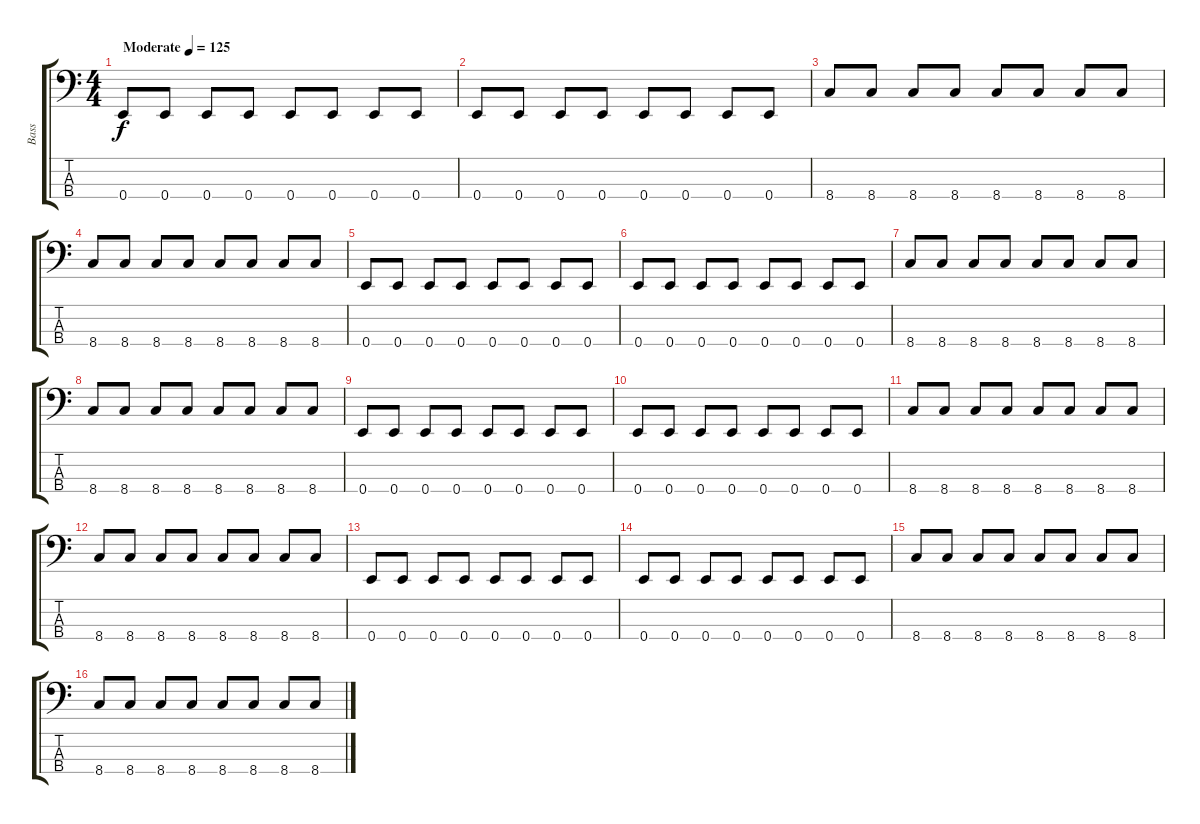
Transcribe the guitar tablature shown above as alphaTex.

\track ("Bass" "Bass") {instrument electricbasspick}
\staff {score tabs}
\tuning (G2 D2 A1 E1) {hide}
\ts (4 4)
\tempo (125 "Moderate")
\clef f4
\ks c
0.4.8{dy f instrument electricbasspick} 0.4.8 0.4.8 0.4.8 0.4.8 0.4.8 0.4.8 0.4.8 |
0.4.8 0.4.8 0.4.8 0.4.8 0.4.8 0.4.8 0.4.8 0.4.8 |
8.4.8 8.4.8 8.4.8 8.4.8 8.4.8 8.4.8 8.4.8 8.4.8 |
8.4.8 8.4.8 8.4.8 8.4.8 8.4.8 8.4.8 8.4.8 8.4.8 |
0.4.8 0.4.8 0.4.8 0.4.8 0.4.8 0.4.8 0.4.8 0.4.8 |
0.4.8 0.4.8 0.4.8 0.4.8 0.4.8 0.4.8 0.4.8 0.4.8 |
8.4.8 8.4.8 8.4.8 8.4.8 8.4.8 8.4.8 8.4.8 8.4.8 |
8.4.8 8.4.8 8.4.8 8.4.8 8.4.8 8.4.8 8.4.8 8.4.8 |
0.4.8 0.4.8 0.4.8 0.4.8 0.4.8 0.4.8 0.4.8 0.4.8 |
0.4.8 0.4.8 0.4.8 0.4.8 0.4.8 0.4.8 0.4.8 0.4.8 |
8.4.8 8.4.8 8.4.8 8.4.8 8.4.8 8.4.8 8.4.8 8.4.8 |
8.4.8 8.4.8 8.4.8 8.4.8 8.4.8 8.4.8 8.4.8 8.4.8 |
0.4.8 0.4.8 0.4.8 0.4.8 0.4.8 0.4.8 0.4.8 0.4.8 |
0.4.8 0.4.8 0.4.8 0.4.8 0.4.8 0.4.8 0.4.8 0.4.8 |
8.4.8 8.4.8 8.4.8 8.4.8 8.4.8 8.4.8 8.4.8 8.4.8 |
8.4.8 8.4.8 8.4.8 8.4.8 8.4.8 8.4.8 8.4.8 8.4.8
